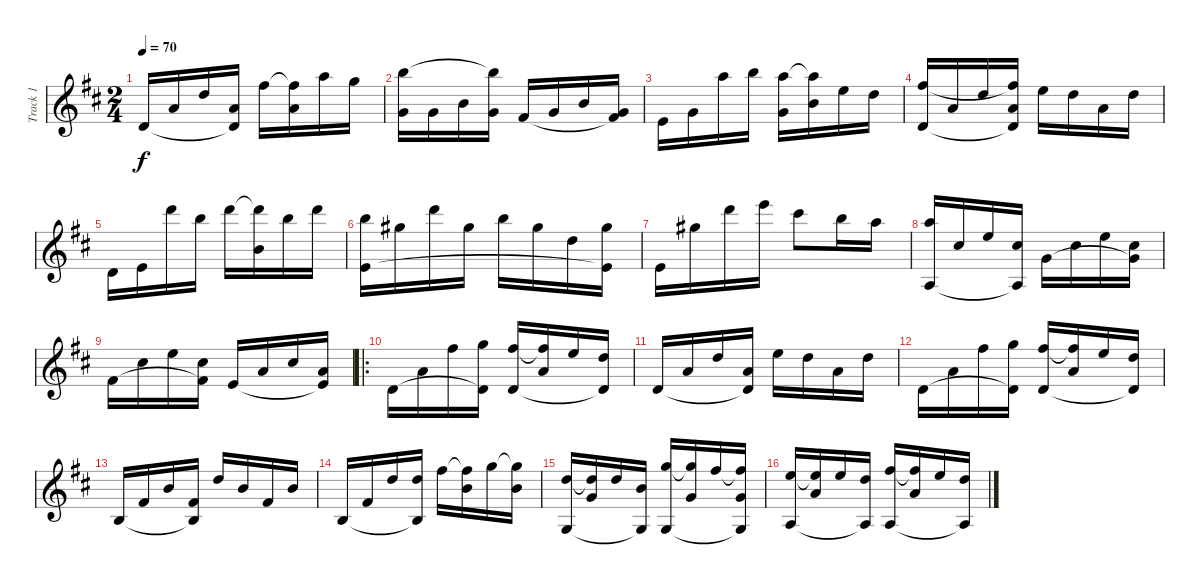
\track ("Track 1" "Track 1") {instrument acousticguitarnylon}
\staff {score}
\tuning (E4 B3 G3 D3 A2 E2) {hide}
\ts (2 4)
\tempo 70
\clef g2
\ks d
0.4.16{dy f} 2.3.16 3.2.16 (2.3 0.4{t}).16 2.1.16 (2.1{t} 2.3).16 5.1.16 3.1.16 |
(7.1 5.4).16 0.3.16 0.2.16 (7.1{t} 0.3).16 4.4.16 0.3.16 0.2.16 (0.3 4.4{t}).16 |
2.4.16 0.3.16 5.1.16 7.1.16 (5.1 5.4).16 (5.1{t} 0.2).16 0.1.16 3.2.16 |
(2.1 0.4).16 2.3.16 3.2.16 (2.1{t} 2.3 0.4{t}).16 0.1.16 3.2.16 2.3.16 3.2.16 |
0.4.16 7.5.16 10.1.16 7.1.16 10.1.16 (10.1{t} 0.2).16 7.1.16 10.1.16 |
(7.1 7.5).16 9.2.16 10.1.16 9.2.16 7.1.16 9.2.16 7.3.16 (9.2 7.5{t}).16 |
7.5.16 9.2.16 10.1.16 12.1.16 9.1.8 7.1.16 5.1.16 |
(5.1 0.5).16 6.3.16 5.2.16 (6.3 0.5{t}).16 5.4.16 6.3.16 5.2.16 (6.3 5.4{t}).16 |
4.4.16 6.3.16 5.2.16 (6.3 4.4{t}).16 2.4.16 2.3.16 2.2.16 (2.3 2.4{t}).16 |
\ro
0.4.16 2.3.16 2.1.16 (3.1 0.4{t}).16 (2.1 0.4).16 (2.1{t} 2.3).16 0.1.16 (3.2 0.4{t}).16 |
0.4.16 2.3.16 3.2.16 (2.3 0.4{t}).16 0.1.16 3.2.16 2.3.16 3.2.16 |
0.4.16 2.3.16 2.1.16 (3.1 0.4{t}).16 (2.1 0.4).16 (2.1{t} 2.3).16 0.1.16 (3.2 0.4{t}).16 |
2.5.16 4.4.16 4.3.16 (4.4 2.5{t}).16 3.2.16 4.3.16 4.4.16 4.3.16 |
2.5.16 4.4.16 3.2.16 (3.2 2.5{t}).16 2.1.16 (2.1{t} 4.3).16 3.1.16 (3.1{t} 4.3).16 |
(3.2 3.6).16 (3.2{t} 0.3).16 3.2.16 (0.2 3.6{t}).16 (3.1 3.6).16 (3.1{t} 0.3).16 2.1.16 (2.1{t} 0.3 3.6{t}).16 |
(0.1 0.5).16 (0.1{t} 2.3).16 0.1.16 (3.2 0.5{t}).16 (2.1 0.5).16 (2.1{t} 2.3).16 0.1.16 (3.2 0.5{t}).16
